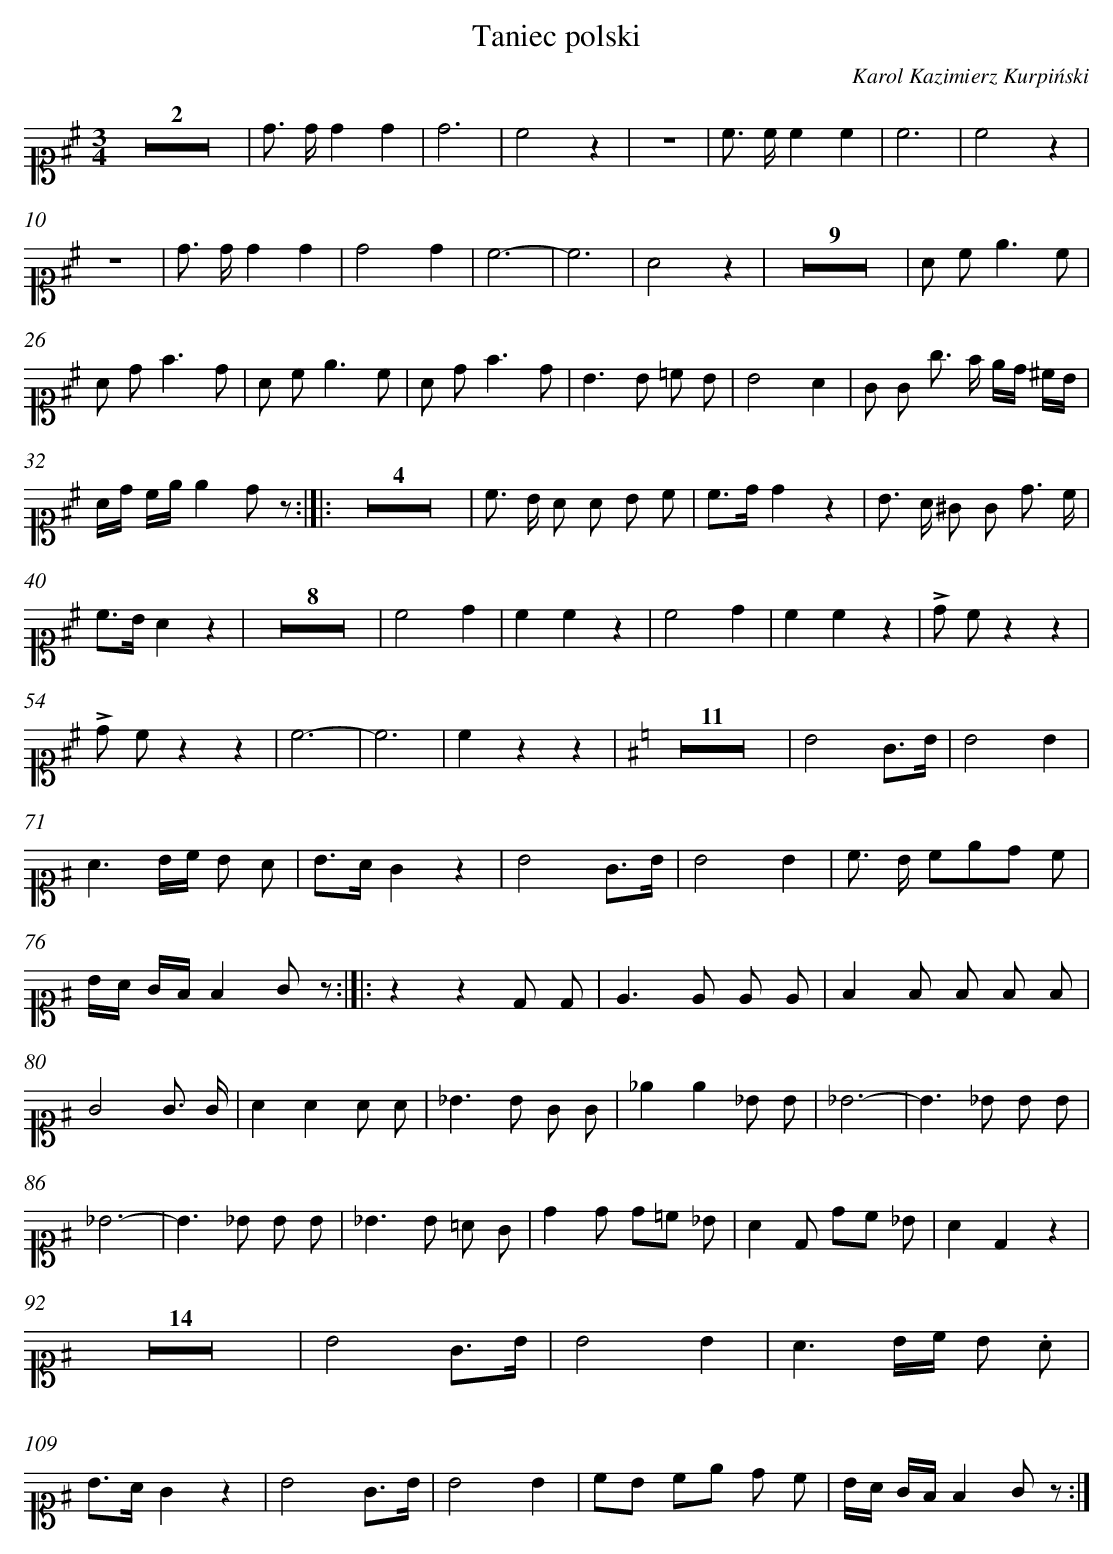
X:1
T: Taniec polski
C: Karol Kazimierz Kurpiński
L: 1/8
M: 3/4
K: D clef=C1
Z2 |
d> dd2d2 |
d6 |
c4z2 |
z6 |
c> cc2c2 |
c6 |
c4z2 |
z6 |
d> dd2d2 |
d4d2 |
c6- |
c6 |
A4z2 |
Z9 |
A c2<e2c |
A d2<f2d |
A c2<e2c |
A d2<f2d |
B2>B2 =c B |
B4A2 |
G G g> f e/d/ ^c/B/ |
A/d/ c/e/e2d z :|]|:
Z4 |
c> B A A B c |
c>dd2z2 |
B> A ^G G d3/ c/ |
c>BA2z2 |
Z8 |
c4d2 |
c2c2z2 |
c4d2 |
c2c2z2 |
!accent!d cz2z2 |
!accent!d cz2z2 |
c6- |
c6 |
c2z2z2 |
 [K:G]
Z11 |
B4G3/B/ |
B4B2 |
A3B/c/ B A |
B>AG2z2 |
B4G3/B/ |
B4B2 |
c> B ced c |
B/A/ G/F/F2G z :|]|:
z2z2D D |
E2>E2 E E |
F2F F F F |
G4G3/ G/ |
A2A2A A |
_B2>B2 G G |
_e2e2_B B |
_B6- |
B2>_B2 B B |
_B6- |
B2>_B2 B B |
_B2>B2 =A G |
d2d d=c _B |
A2D dc _B |
A2D2z2 |
Z14 |
B4G3/B/ |
B4B2 |
A3B/c/ B .A |
B>AG2z2 |
B4G3/B/ |
B4B2 |
cB ce d c |
B/A/ G/F/F2G z :|]
